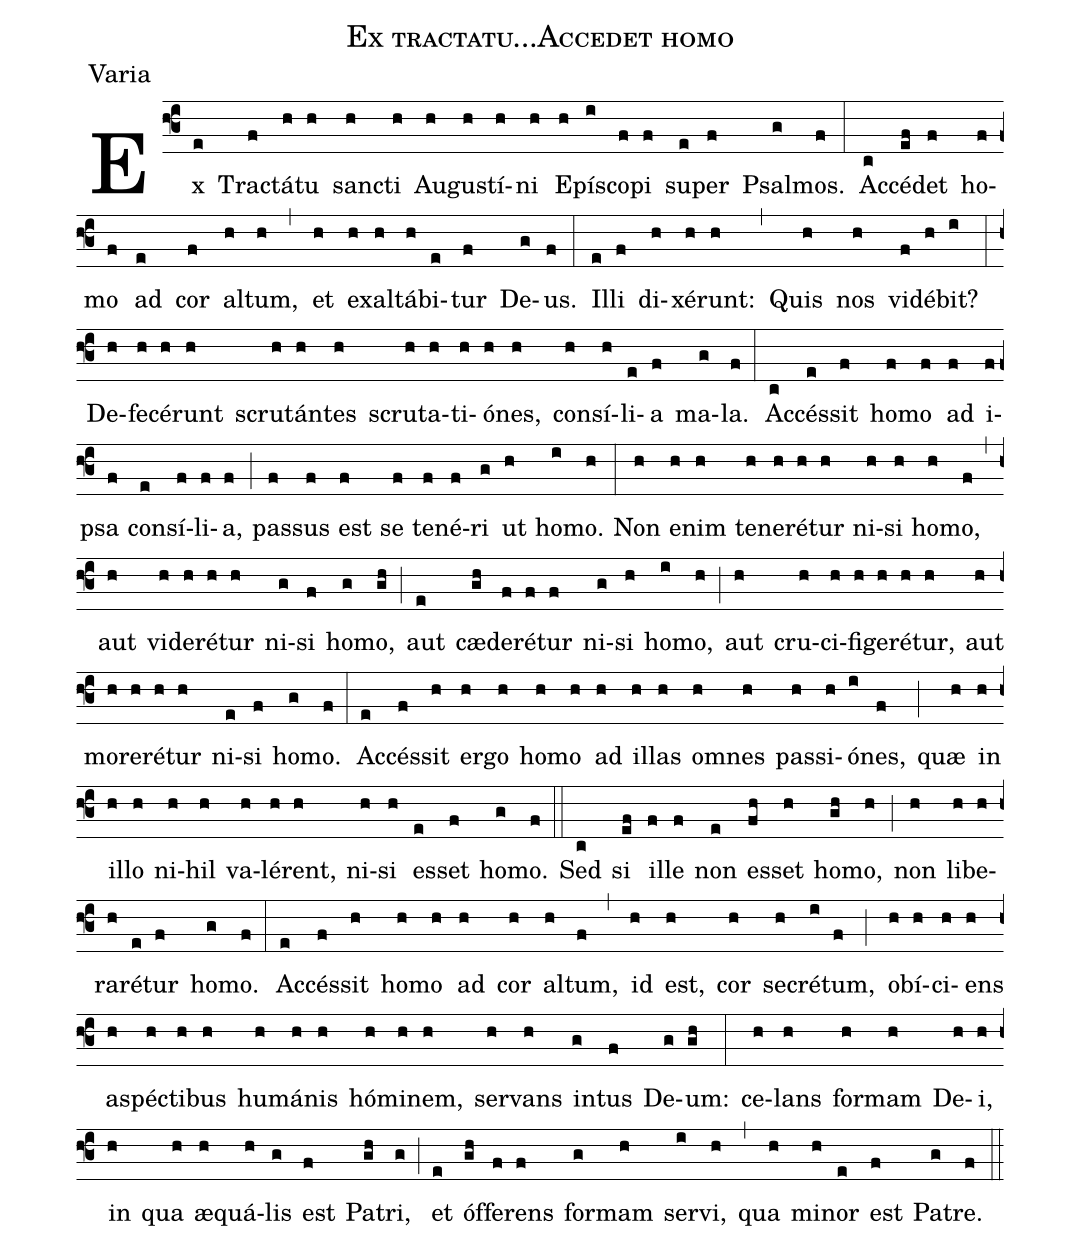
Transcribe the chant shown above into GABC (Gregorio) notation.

name:Ex tractatu...Accedet homo;
office-part:Varia;
%%
(f3)Ex(e) Tra(f)ctá(h)tu(h) san(h)cti(h) Au(h)gu(h)stí(h)ni(h) E(h)pí(i)sco(f)pi(f) su(e)per(f) Psal(g)mos.(f) (:)
Ac(c)cé(ef)det(f) ho(f)mo(f) ad(e) cor(f) al(h)tum,(h) (,) et(h) e(h)xal(h)tá(h)bi(e)tur(f) De(g)us.(f) (:) Il(e)li(f) di(h)xé(h)runt:(h) (,) Quis(h) nos(h) vi(f)dé(h)bit?(i) (:) De(h)fe(h)cé(h)runt(h) scru(h)tán(h)tes(h) scru(h)ta(h)ti(h)ó(h)nes,(h) con(h)sí(h)li(e)a(f) ma(g)la.(f) (:) Ac(c)cés(e)sit(f) ho(f)mo(f) ad(f) i(f)psa(f) con(e)sí(f)li(f)a,(f) (;) pas(f)sus(f) est(f) se(f) te(f)né(f)ri(g) ut(h) ho(i)mo.(h) (:) Non(h) e(h)nim(h) te(h)ne(h)ré(h)tur(h) ni(h)si(h) ho(h)mo,(f) (,) aut(h) vi(h)de(h)ré(h)tur(h) ni(g)si(f) ho(g)mo,(gh) (;) aut(e) cæ(gh)de(f)ré(f)tur(f) ni(g)si(h) ho(i)mo,(h) (;) aut(h) cru(h)ci(h)fi(h)ge(h)ré(h)tur,(h) aut(h) mo(h)re(h)ré(h)tur(h) ni(e)si(f) ho(g)mo.(f) (:) Ac(e)cés(f)sit(h) er(h)go(h) ho(h)mo(h) ad(h) il(h)las(h) om(h)nes(h) pas(h)si(h)ó(i)nes,(f) (;) quæ(h) in(h) il(h)lo(h) ni(h)hil(h) va(h)lé(h)rent,(h) ni(h)si(h) es(e)set(f) ho(g)mo.(f) (::) Sed(c) si(ef) il(f)le(f) non(e) es(fh)set(h) ho(gh)mo,(h) (;) non(h) li(h)be(h)ra(h)ré(e)tur(f) ho(g)mo.(f) (:) Ac(e)cés(f)sit(h) ho(h)mo(h) ad(h) cor(h) al(h)tum,(f) (,) id(h) est,(h) cor(h) se(h)cré(i)tum,(f) (;) o(h)bí(h)ci(h)ens(h) a(h)spé(h)cti(h)bus(h) hu(h)má(h)nis(h) hó(h)mi(h)nem,(h) ser(h)vans(h) in(g)tus(f) De(g)um:(gh) (:) ce(h)lans(h) for(h)mam(h) De(h)i,(h) in(h) qua(h) æ(h)quá(h)lis(g) est(f) Pa(gh)tri,(g) (;) et(e) óf(gh)fe(f)rens(f) for(g)mam(h) ser(i)vi,(h) (,) qua(h) mi(h)nor(e) est(f) Pa(g)tre.(f) (::)
